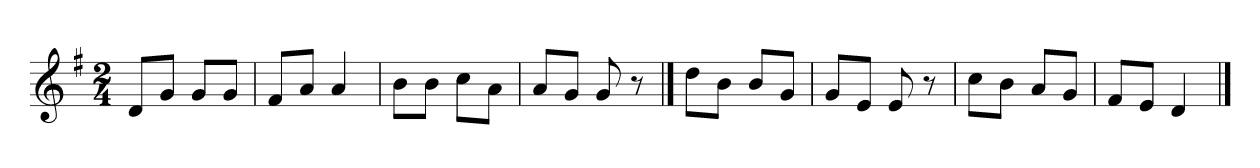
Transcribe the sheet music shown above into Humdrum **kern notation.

**kern
*part1
*staff1
*clefG2
*k[f#]
*G:
*M2/4
*MM120
=1
8d/L
8g/J
8g/L
8g/J
=2
8f#/L
8a/J
4a
=3
8b\L
8b\J
8cc\L
8a\J
=4
8a/L
8g/J
8g
8r
==5
8dd\L
8b\J
8b/L
8g/J
=6
8g/L
8e/J
8e
8r
=7
8cc\L
8b\J
8a/L
8g/J
=8
8f#/L
8e/J
4d
==
*-
